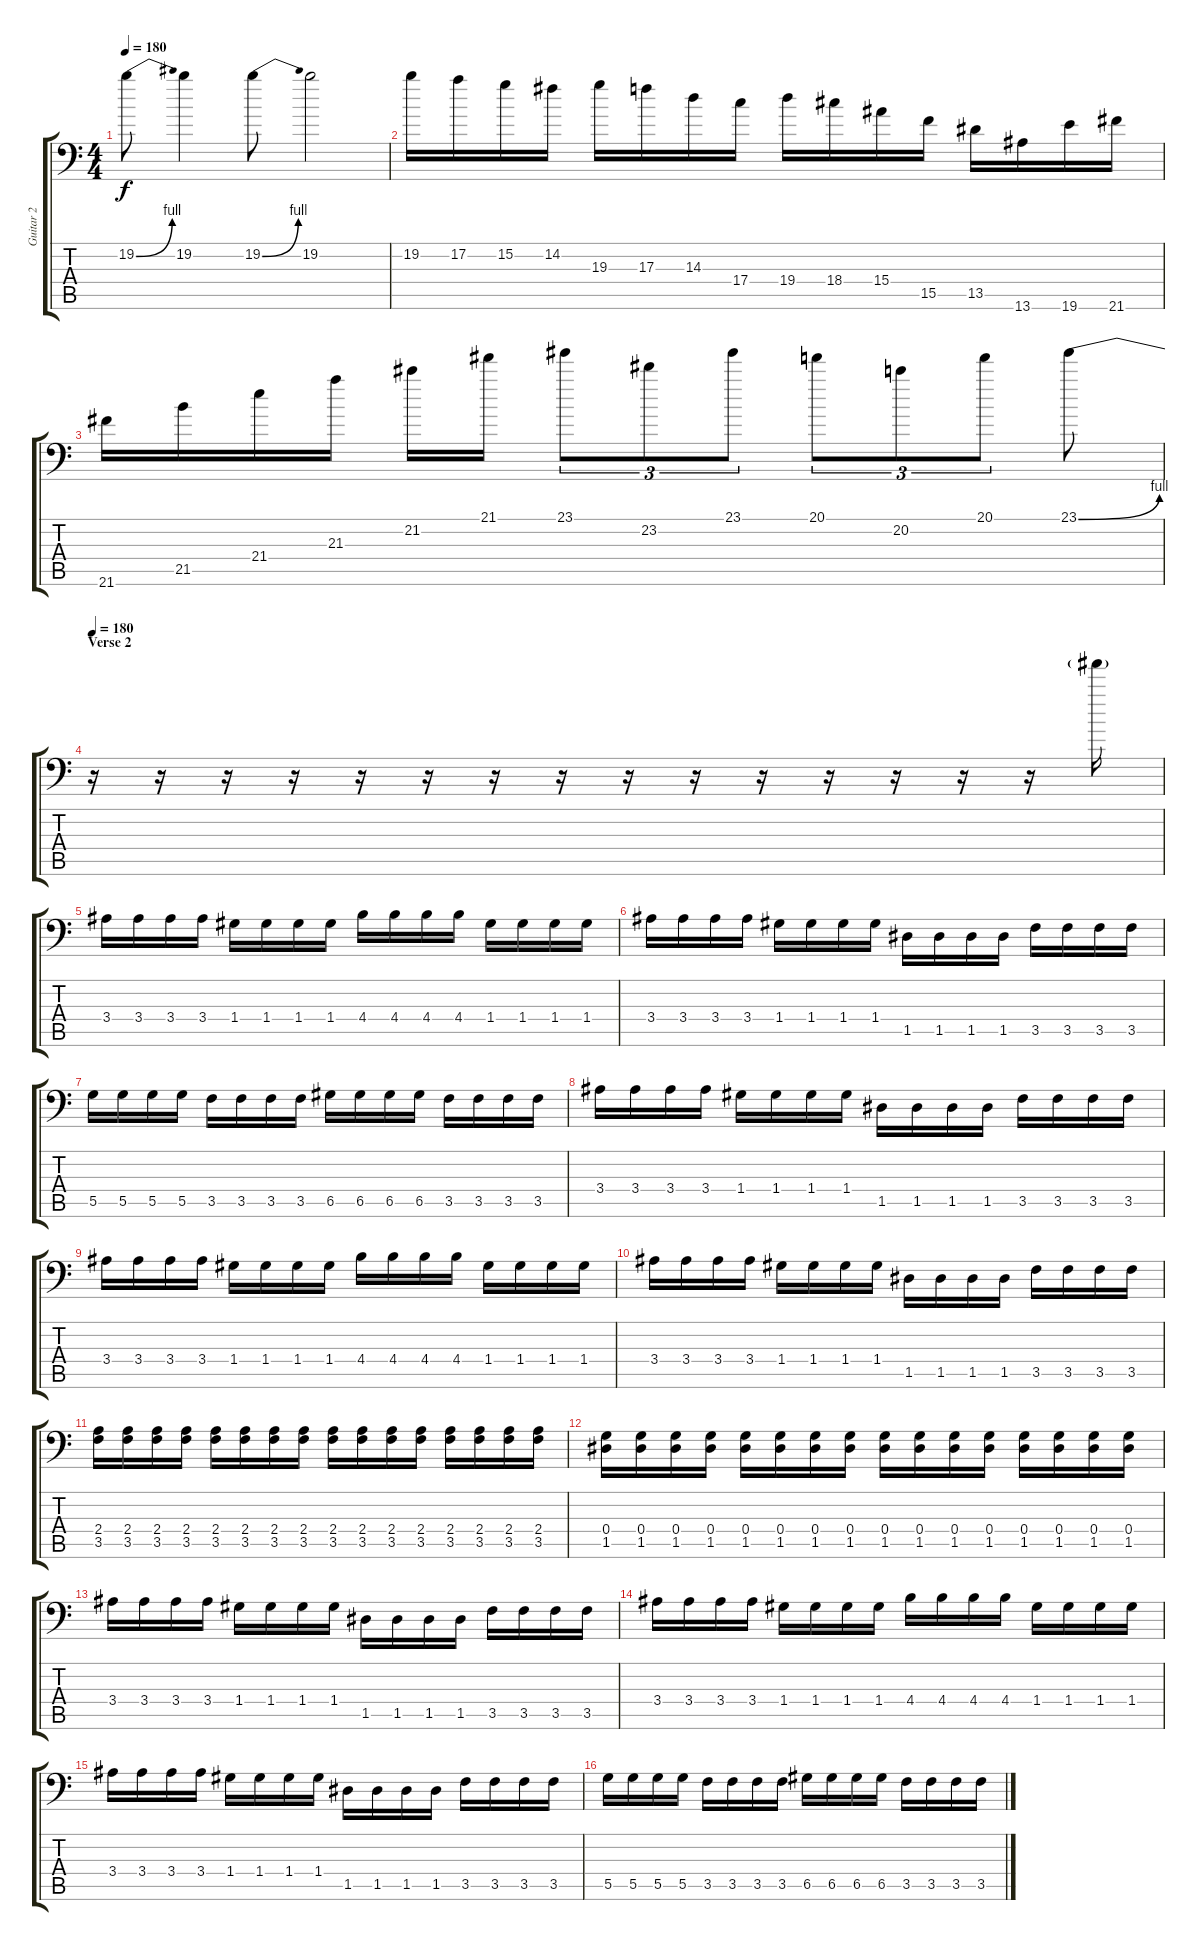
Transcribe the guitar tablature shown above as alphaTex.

\track ("Guitar 2" "Guitar 2") {instrument distortionguitar}
\staff {score tabs}
\tuning (A3 E3 C3 G2 D2 A1) {hide}
\ts (4 4)
\tempo 180
\clef f4
\ks c
19.2{be (bend 0 0 60 4)}.8{dy f} 19.2.4 19.2{be (bend 0 0 60 4)}.8 19.2.2 |
19.2.16 17.2.16 15.2.16 14.2.16 19.3.16 17.3.16 14.3.16 17.4.16 19.4.16 18.4.16 15.4.16 15.5.16 13.5.16 13.6.16 19.6.16 21.6.16 |
21.6.16 21.5.16 21.4.16 21.3.16 21.2.16 21.1.16 23.1.8{tu (3 2)} 23.2.8{tu (3 2)} 23.1.8{tu (3 2)} 20.1.8{tu (3 2)} 20.2.8{tu (3 2)} 20.1.8{tu (3 2)} 23.1{be (bend 0 0 60 4)}.8 |
\section ("" "Verse 2")
\tempo 180
r.16 r.16 r.16 r.16 r.16 r.16 r.16 r.16 r.16 r.16 r.16 r.16 r.16 r.16 r.16 23.1{t}.16 |
3.4.16 3.4.16 3.4.16 3.4.16 1.4.16 1.4.16 1.4.16 1.4.16 4.4.16 4.4.16 4.4.16 4.4.16 1.4.16 1.4.16 1.4.16 1.4.16 |
3.4.16 3.4.16 3.4.16 3.4.16 1.4.16 1.4.16 1.4.16 1.4.16 1.5.16 1.5.16 1.5.16 1.5.16 3.5.16 3.5.16 3.5.16 3.5.16 |
5.5.16 5.5.16 5.5.16 5.5.16 3.5.16 3.5.16 3.5.16 3.5.16 6.5.16 6.5.16 6.5.16 6.5.16 3.5.16 3.5.16 3.5.16 3.5.16 |
3.4.16 3.4.16 3.4.16 3.4.16 1.4.16 1.4.16 1.4.16 1.4.16 1.5.16 1.5.16 1.5.16 1.5.16 3.5.16 3.5.16 3.5.16 3.5.16 |
3.4.16 3.4.16 3.4.16 3.4.16 1.4.16 1.4.16 1.4.16 1.4.16 4.4.16 4.4.16 4.4.16 4.4.16 1.4.16 1.4.16 1.4.16 1.4.16 |
3.4.16 3.4.16 3.4.16 3.4.16 1.4.16 1.4.16 1.4.16 1.4.16 1.5.16 1.5.16 1.5.16 1.5.16 3.5.16 3.5.16 3.5.16 3.5.16 |
(2.4 3.5).16 (2.4 3.5).16 (2.4 3.5).16 (2.4 3.5).16 (2.4 3.5).16 (2.4 3.5).16 (2.4 3.5).16 (2.4 3.5).16 (2.4 3.5).16 (2.4 3.5).16 (2.4 3.5).16 (2.4 3.5).16 (2.4 3.5).16 (2.4 3.5).16 (2.4 3.5).16 (2.4 3.5).16 |
(0.4 1.5).16 (0.4 1.5).16 (0.4 1.5).16 (0.4 1.5).16 (0.4 1.5).16 (0.4 1.5).16 (0.4 1.5).16 (0.4 1.5).16 (0.4 1.5).16 (0.4 1.5).16 (0.4 1.5).16 (0.4 1.5).16 (0.4 1.5).16 (0.4 1.5).16 (0.4 1.5).16 (0.4 1.5).16 |
3.4.16 3.4.16 3.4.16 3.4.16 1.4.16 1.4.16 1.4.16 1.4.16 1.5.16 1.5.16 1.5.16 1.5.16 3.5.16 3.5.16 3.5.16 3.5.16 |
3.4.16 3.4.16 3.4.16 3.4.16 1.4.16 1.4.16 1.4.16 1.4.16 4.4.16 4.4.16 4.4.16 4.4.16 1.4.16 1.4.16 1.4.16 1.4.16 |
3.4.16 3.4.16 3.4.16 3.4.16 1.4.16 1.4.16 1.4.16 1.4.16 1.5.16 1.5.16 1.5.16 1.5.16 3.5.16 3.5.16 3.5.16 3.5.16 |
5.5.16 5.5.16 5.5.16 5.5.16 3.5.16 3.5.16 3.5.16 3.5.16 6.5.16 6.5.16 6.5.16 6.5.16 3.5.16 3.5.16 3.5.16 3.5.16
